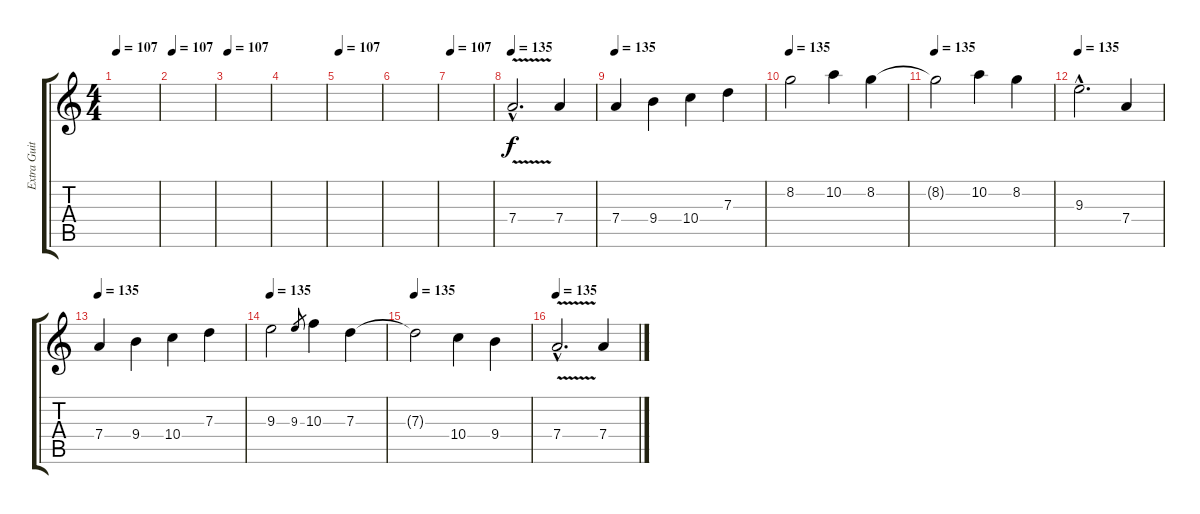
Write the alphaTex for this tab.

\track ("Extra Guitar" "Extra Guit") {instrument overdrivenguitar}
\staff {score tabs}
\tuning (E4 B3 G3 D3 A2 E2) {hide}
\ts (4 4)
\tempo 107
\clef g2
\ks c
|
\tempo 107
|
\tempo 107
|
|
\tempo 107
|
|
\tempo 107
|
\tempo 135
7.4{v hac}.2{d} 7.4.4 |
\tempo 135
7.4.4 9.4.4 10.4.4 7.3.4 |
\tempo 135
8.2.2 10.2.4 8.2.4 |
\tempo 135
8.2{t}.2 10.2.4 8.2.4 |
\tempo 135
9.3{hac}.2{d} 7.4.4 |
\tempo 135
7.4.4 9.4.4 10.4.4 7.3.4 |
\tempo 135
9.3.2 9.3.8{gr} 10.3.4 7.3.4 |
\tempo 135
7.3{t}.2 10.4.4 9.4.4 |
\tempo 135
7.4{v hac}.2{d} 7.4.4
